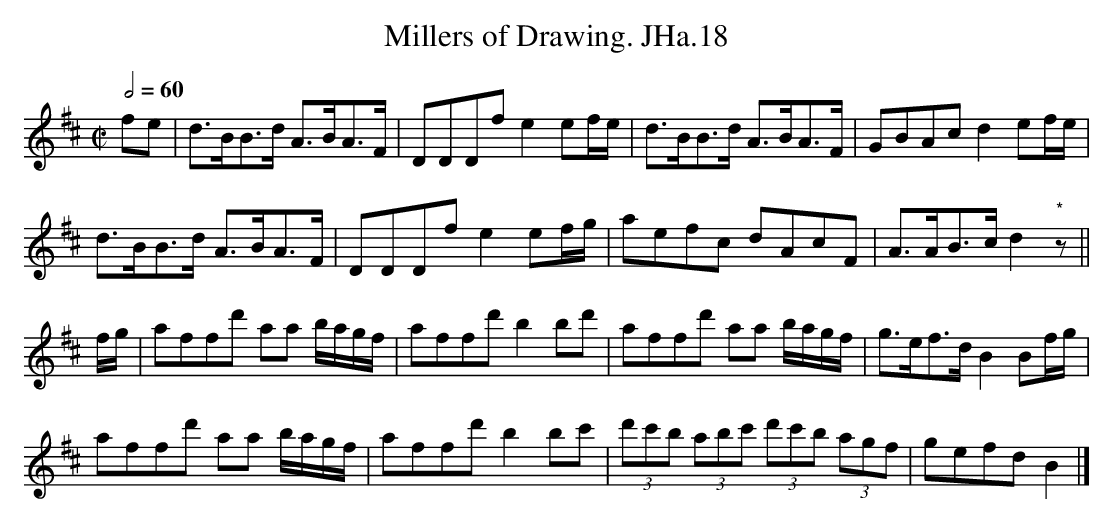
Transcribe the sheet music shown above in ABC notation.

X:1
T:Millers of Drawing. JHa.18
M:C|
L:1/8
Q:2/4=60
K:D
fe | d>BB>d A>BA>F | DDDf e2ef/e/ | d>BB>d A>BA>F | GBAc d2ef/e/ |
d>BB>d A>BA>F | DDDf e2ef/g/ | aefc dAcF | A>AB>c d2 "*"z ||
f/g/ | affd' aa b/a/g/f/ | affd' b2bd' | affd' aa b/a/g/f/ | g>ef>d B2 Bf/g/ |
affd' aa b/a/g/f/ | affd' b2bc' | (3d'c'b (3abc' (3d'c'b (3agf | gefd B2 |]
